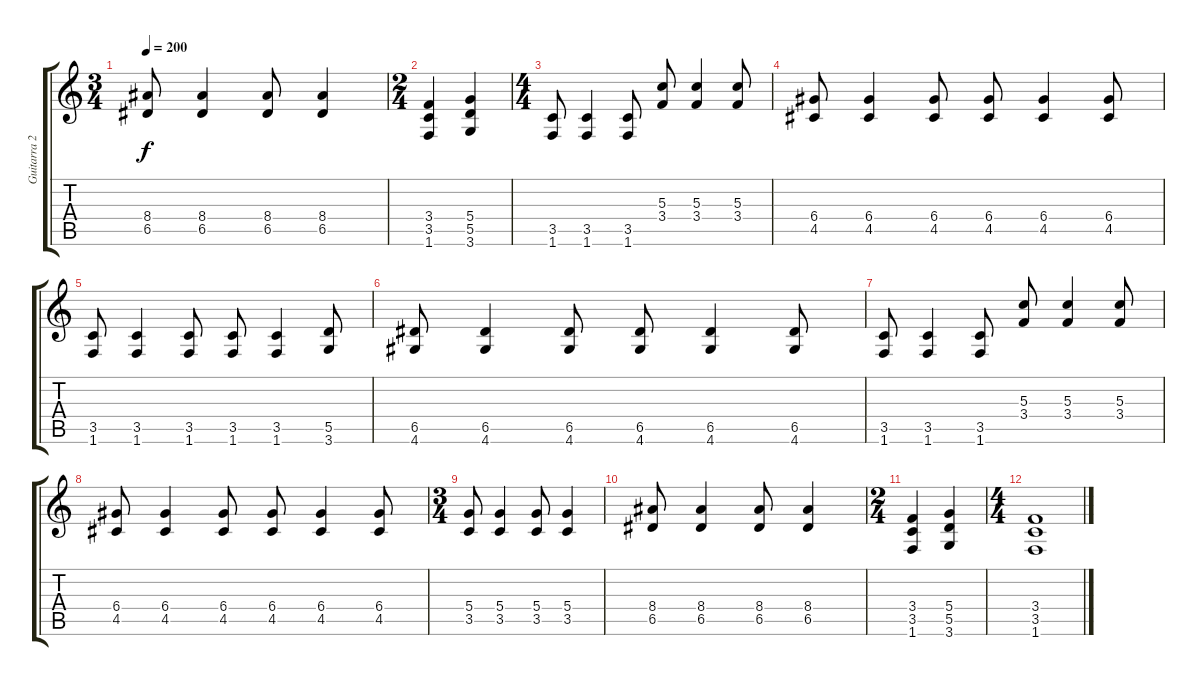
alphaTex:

\track ("Guitarra 2" "Guitarra 2") {instrument overdrivenguitar}
\staff {score tabs}
\tuning (E4 B3 G3 D3 A2 E2) {hide}
\ts (3 4)
\tempo 200
\clef g2
\ks c
(8.4 6.5).8{dy f} (8.4 6.5).4 (8.4 6.5).8 (8.4 6.5).4 |
\ts (2 4)
(3.4 3.5 1.6).4 (5.4 5.5 3.6).4 |
\ts (4 4)
(3.5 1.6).8 (3.5 1.6).4 (3.5 1.6).8 (5.3 3.4).8 (5.3 3.4).4 (5.3 3.4).8 |
(6.4 4.5).8 (6.4 4.5).4 (6.4 4.5).8 (6.4 4.5).8 (6.4 4.5).4 (6.4 4.5).8 |
(3.5 1.6).8 (3.5 1.6).4 (3.5 1.6).8 (3.5 1.6).8 (3.5 1.6).4 (5.5 3.6).8 |
(6.5 4.6).8 (6.5 4.6).4 (6.5 4.6).8 (6.5 4.6).8 (6.5 4.6).4 (6.5 4.6).8 |
(3.5 1.6).8 (3.5 1.6).4 (3.5 1.6).8 (5.3 3.4).8 (5.3 3.4).4 (5.3 3.4).8 |
(6.4 4.5).8 (6.4 4.5).4 (6.4 4.5).8 (6.4 4.5).8 (6.4 4.5).4 (6.4 4.5).8 |
\ts (3 4)
(5.4 3.5).8 (5.4 3.5).4 (5.4 3.5).8 (5.4 3.5).4 |
(8.4 6.5).8 (8.4 6.5).4 (8.4 6.5).8 (8.4 6.5).4 |
\ts (2 4)
(3.4 3.5 1.6).4 (5.4 5.5 3.6).4 |
\ts (4 4)
(3.4 3.5 1.6).1
